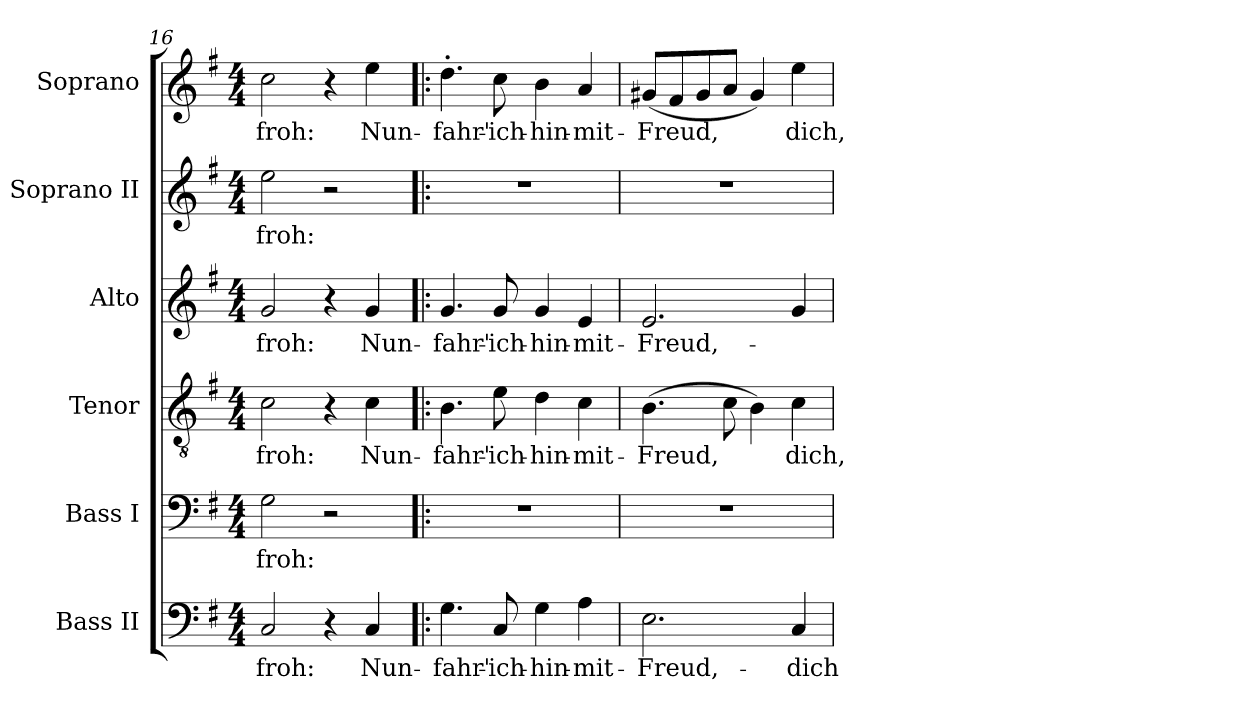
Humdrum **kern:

**kern	**text	**kern	**text	**kern	**text	**kern	**text	**kern	**text	**kern	**text
*part6	*part6	*part5	*part5	*part4	*part4	*part3	*part3	*part2	*part2	*part1	*part1
*staff6	*staff6	*staff5	*staff5	*staff4	*staff4	*staff3	*staff3	*staff2	*staff2	*staff1	*staff1
*I"Bass II	*	*I"Bass I	*	*I"Tenor	*	*I"Alto	*	*I"Soprano  II	*	*I"Soprano	*
*I'B II	*	*I'B I	*	*I'T	*	*I'A	*	*I'S II	*	*	*
!!LO:LB:g=z
*clefF4	*	*clefF4	*	*clefGv2	*	*clefG2	*	*clefG2	*	*clefG2	*
*	*	*	*	*ITrd7c12	*	*	*	*	*	*	*
*k[f#]	*	*k[f#]	*	*k[f#]	*	*k[f#]	*	*k[f#]	*	*k[f#]	*
*G:	*	*G:	*	*G:	*	*G:	*	*G:	*	*G:	*
*M4/4	*	*M4/4	*	*M4/4	*	*M4/4	*	*M4/4	*	*M4/4	*
=16	=16	=16	=16	=16	=16	=16	=16	=16	=16	=16	=16
!	!LO:LY:b:color=#000000	!	!	!	!	!	!	!	!	!	!
!	!	!	!LO:LY:b:color=#000000	!	!	!	!	!	!	!	!
!	!	!	!	!	!LO:LY:b:color=#000000	!	!	!	!	!	!
!	!	!	!	!	!	!	!LO:LY:b:color=#000000	!	!	!	!
!	!	!	!	!	!	!	!	!	!LO:LY:b:color=#000000	!	!
!	!	!	!	!	!	!	!	!	!	!	!LO:LY:b:color=#000000
2Ci/	-froh:	2Gi\	-froh:	2Ci\	-froh:	2gi/	-froh:	2eei\	-froh:	2cci\	-froh:
4r	.	2r	.	4r	.	4r	.	2r	.	4r	.
!	!LO:LY:b:color=#000000	!	!	!	!	!	!	!	!	!	!
!	!	!	!	!	!LO:LY:b:color=#000000	!	!	!	!	!	!
!	!	!	!	!	!	!	!LO:LY:b:color=#000000	!	!	!	!
!	!	!	!	!	!	!	!	!	!	!	!LO:LY:b:color=#000000
4Ci/	Nun-	.	.	4Ci\	Nun-	4gi/	Nun-	.	.	4eei\	Nun-
=17!|:	=17!|:	=17!|:	=17!|:	=17!|:	=17!|:	=17!|:	=17!|:	=17!|:	=17!|:	=17!|:	=17!|:
!	!LO:LY:b:color=#000000	!	!	!	!	!	!	!	!	!	!
!	!	!	!	!	!LO:LY:b:color=#000000	!	!	!	!	!	!
!	!	!	!	!	!	!	!LO:LY:b:color=#000000	!	!	!	!
!	!	!	!	!	!	!	!	!	!	!	!LO:LY:b:color=#000000
4.Gi\	-fahr'-	1r	.	4.BBi\	-fahr'-	4.gi/	-fahr'-	1r	.	4.dd'i\	-fahr'-
!	!LO:LY:b:color=#000000	!	!	!	!	!	!	!	!	!	!
!	!	!	!	!	!LO:LY:b:color=#000000	!	!	!	!	!	!
!	!	!	!	!	!	!	!LO:LY:b:color=#000000	!	!	!	!
!	!	!	!	!	!	!	!	!	!	!	!LO:LY:b:color=#000000
8Ci/	-ich-	.	.	8Ei\	-ich-	8gi/	-ich-	.	.	8cci\	-ich-
!	!LO:LY:b:color=#000000	!	!	!	!	!	!	!	!	!	!
!	!	!	!	!	!LO:LY:b:color=#000000	!	!	!	!	!	!
!	!	!	!	!	!	!	!LO:LY:b:color=#000000	!	!	!	!
!	!	!	!	!	!	!	!	!	!	!	!LO:LY:b:color=#000000
4Gi\	-hin-	.	.	4Di\	-hin-	4gi/	-hin-	.	.	4bi\	-hin-
!	!LO:LY:b:color=#000000	!	!	!	!	!	!	!	!	!	!
!	!	!	!	!	!LO:LY:b:color=#000000	!	!	!	!	!	!
!	!	!	!	!	!	!	!LO:LY:b:color=#000000	!	!	!	!
!	!	!	!	!	!	!	!	!	!	!	!LO:LY:b:color=#000000
4Ai\	-mit-	.	.	4Ci\	-mit-	4ei/	-mit-	.	.	4ai/	-mit-
=18	=18	=18	=18	=18	=18	=18	=18	=18	=18	=18	=18
!	!LO:LY:b:color=#000000	!	!	!	!	!	!	!	!	!	!
!	!	!	!	!	!LO:LY:b:color=#000000	!	!	!	!	!	!
!	!	!	!	!	!	!	!LO:LY:b:color=#000000	!	!	!	!
!	!	!	!	!	!	!	!	!	!	!	!LO:LY:b:color=#000000
2.Ei\	-Freud,-	1r	.	(4.BBi\	-Freud,	2.ei/	-Freud,-	1r	.	(8g#Xi/L	-Freud,
.	.	.	.	.	.	.	.	.	.	8f#i/	.
.	.	.	.	.	.	.	.	.	.	8g#i/	.
.	.	.	.	8Ci\	.	.	.	.	.	8ai/J	.
.	.	.	.	4BBi\)	.	.	.	.	.	4g#i/)	.
!	!LO:LY:b:color=#000000	!	!	!	!	!	!	!	!	!	!
!	!	!	!	!	!LO:LY:b:color=#000000	!	!	!	!	!	!
!	!	!	!	!	!	!	!	!	!	!	!LO:LY:b:color=#000000
4Ci/	-dich-	.	.	4Ci\	dich,-	4gi/	.	.	.	4eei\	dich,-
=	=	=	=	=	=	=	=	=	=	=	=
*-	*-	*-	*-	*-	*-	*-	*-	*-	*-	*-	*-
